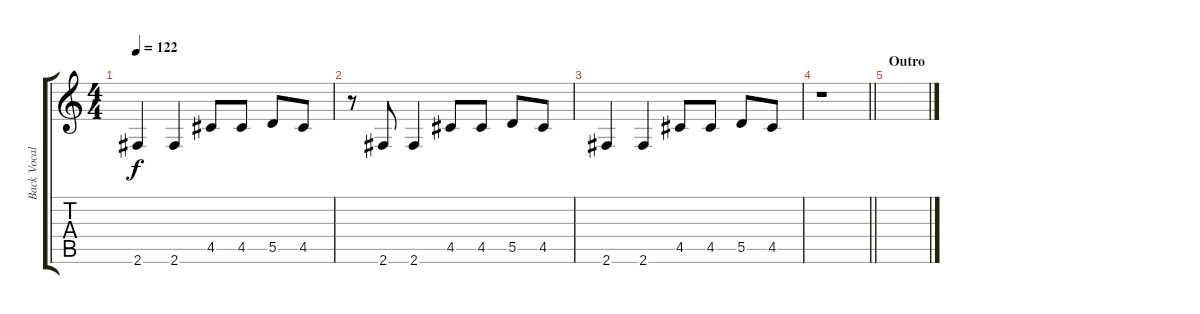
\track ("Back Vocals" "Back Vocal") {instrument acousticguitarsteel}
\staff {score tabs}
\tuning (E4 B3 G3 D3 A2 E2) {hide}
\ts (4 4)
\tempo 122
\clef g2
\ks c
2.6.4{dy f} 2.6.4 4.5.8 4.5.8 5.5.8 4.5.8 |
r.8 2.6.8 2.6.4 4.5.8 4.5.8 5.5.8 4.5.8 |
2.6.4 2.6.4 4.5.8 4.5.8 5.5.8 4.5.8 |
\barLineRight lightlight
r.1 |
\section ("" "Outro")
